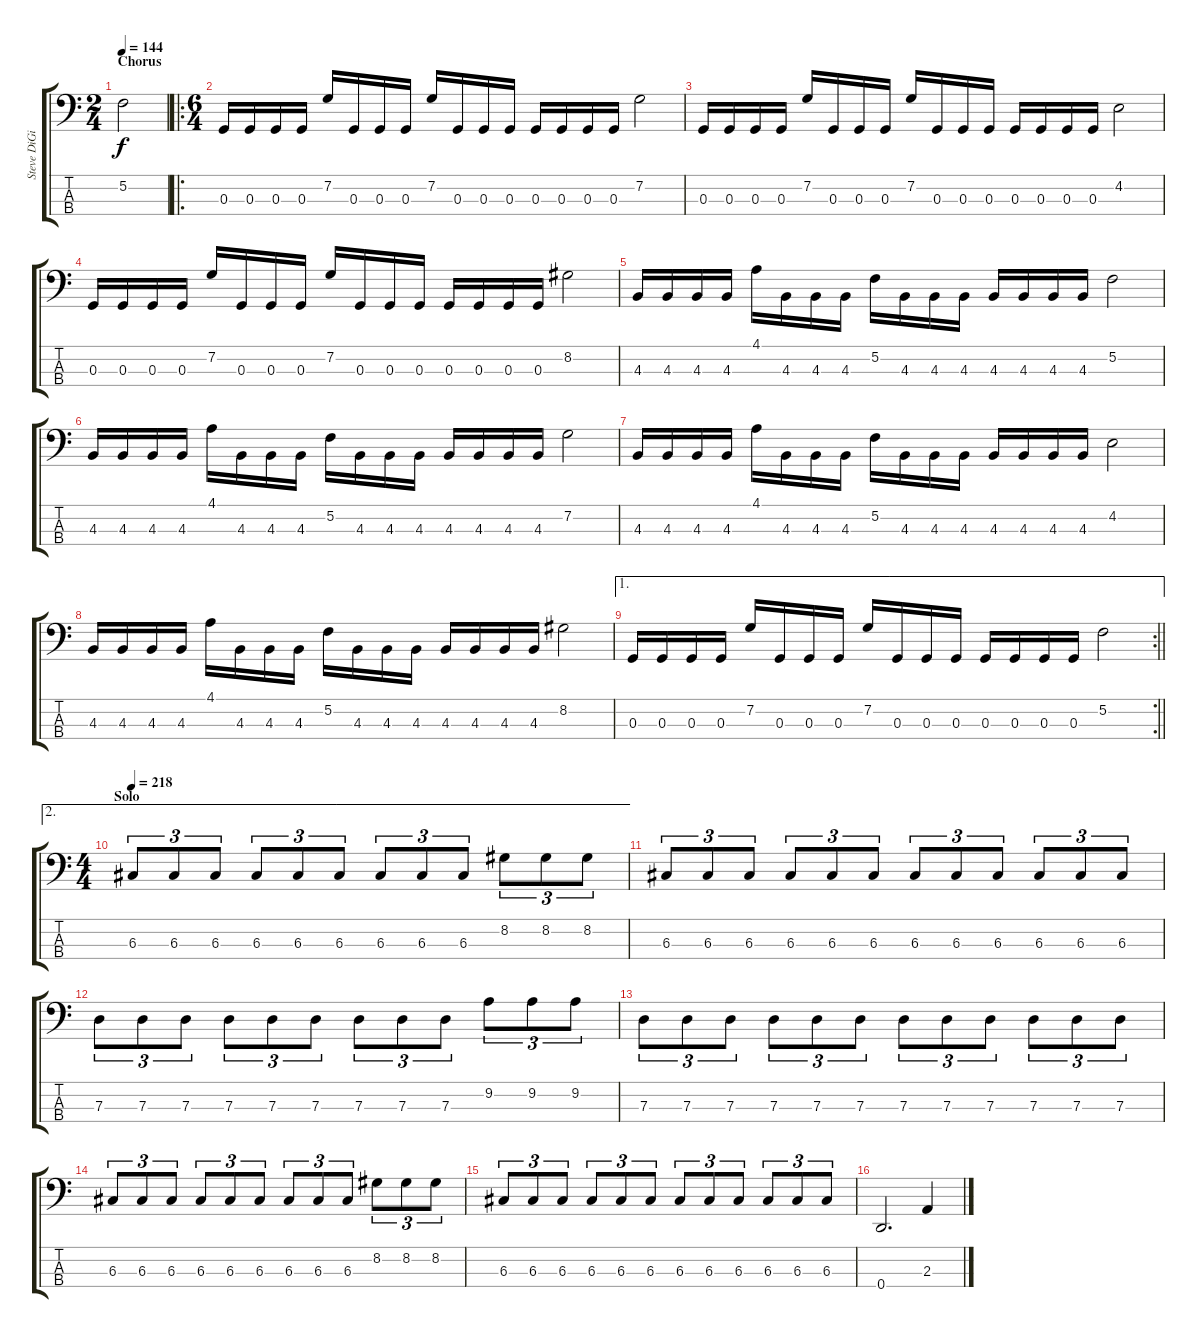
\track ("Steve DiGiorgio" "Steve DiGi") {instrument electricbassfinger}
\staff {score tabs}
\tuning (F2 C2 G1 D1) {hide}
\ts (2 4)
\section ("" "Chorus")
\tempo 144
\clef f4
\ks c
5.2.2{dy f} |
\ro
\ts (6 4)
0.3.16 0.3.16 0.3.16 0.3.16 7.2.16 0.3.16 0.3.16 0.3.16 7.2.16 0.3.16 0.3.16 0.3.16 0.3.16 0.3.16 0.3.16 0.3.16 7.2.2 |
0.3.16 0.3.16 0.3.16 0.3.16 7.2.16 0.3.16 0.3.16 0.3.16 7.2.16 0.3.16 0.3.16 0.3.16 0.3.16 0.3.16 0.3.16 0.3.16 4.2.2 |
0.3.16 0.3.16 0.3.16 0.3.16 7.2.16 0.3.16 0.3.16 0.3.16 7.2.16 0.3.16 0.3.16 0.3.16 0.3.16 0.3.16 0.3.16 0.3.16 8.2.2 |
4.3.16 4.3.16 4.3.16 4.3.16 4.1.16 4.3.16 4.3.16 4.3.16 5.2.16 4.3.16 4.3.16 4.3.16 4.3.16 4.3.16 4.3.16 4.3.16 5.2.2 |
4.3.16 4.3.16 4.3.16 4.3.16 4.1.16 4.3.16 4.3.16 4.3.16 5.2.16 4.3.16 4.3.16 4.3.16 4.3.16 4.3.16 4.3.16 4.3.16 7.2.2 |
4.3.16 4.3.16 4.3.16 4.3.16 4.1.16 4.3.16 4.3.16 4.3.16 5.2.16 4.3.16 4.3.16 4.3.16 4.3.16 4.3.16 4.3.16 4.3.16 4.2.2 |
4.3.16 4.3.16 4.3.16 4.3.16 4.1.16 4.3.16 4.3.16 4.3.16 5.2.16 4.3.16 4.3.16 4.3.16 4.3.16 4.3.16 4.3.16 4.3.16 8.2.2 |
\ae 1
\rc 2
\barLineRight lightlight
0.3.16 0.3.16 0.3.16 0.3.16 7.2.16 0.3.16 0.3.16 0.3.16 7.2.16 0.3.16 0.3.16 0.3.16 0.3.16 0.3.16 0.3.16 0.3.16 5.2.2 |
\ae 2
\ts (4 4)
\section ("" "Solo")
\tempo 218
6.3.8{tu (3 2)} 6.3.8{tu (3 2)} 6.3.8{tu (3 2)} 6.3.8{tu (3 2)} 6.3.8{tu (3 2)} 6.3.8{tu (3 2)} 6.3.8{tu (3 2)} 6.3.8{tu (3 2)} 6.3.8{tu (3 2)} 8.2.8{tu (3 2)} 8.2.8{tu (3 2)} 8.2.8{tu (3 2)} |
6.3.8{tu (3 2)} 6.3.8{tu (3 2)} 6.3.8{tu (3 2)} 6.3.8{tu (3 2)} 6.3.8{tu (3 2)} 6.3.8{tu (3 2)} 6.3.8{tu (3 2)} 6.3.8{tu (3 2)} 6.3.8{tu (3 2)} 6.3.8{tu (3 2)} 6.3.8{tu (3 2)} 6.3.8{tu (3 2)} |
7.3.8{tu (3 2)} 7.3.8{tu (3 2)} 7.3.8{tu (3 2)} 7.3.8{tu (3 2)} 7.3.8{tu (3 2)} 7.3.8{tu (3 2)} 7.3.8{tu (3 2)} 7.3.8{tu (3 2)} 7.3.8{tu (3 2)} 9.2.8{tu (3 2)} 9.2.8{tu (3 2)} 9.2.8{tu (3 2)} |
7.3.8{tu (3 2)} 7.3.8{tu (3 2)} 7.3.8{tu (3 2)} 7.3.8{tu (3 2)} 7.3.8{tu (3 2)} 7.3.8{tu (3 2)} 7.3.8{tu (3 2)} 7.3.8{tu (3 2)} 7.3.8{tu (3 2)} 7.3.8{tu (3 2)} 7.3.8{tu (3 2)} 7.3.8{tu (3 2)} |
6.3.8{tu (3 2)} 6.3.8{tu (3 2)} 6.3.8{tu (3 2)} 6.3.8{tu (3 2)} 6.3.8{tu (3 2)} 6.3.8{tu (3 2)} 6.3.8{tu (3 2)} 6.3.8{tu (3 2)} 6.3.8{tu (3 2)} 8.2.8{tu (3 2)} 8.2.8{tu (3 2)} 8.2.8{tu (3 2)} |
6.3.8{tu (3 2)} 6.3.8{tu (3 2)} 6.3.8{tu (3 2)} 6.3.8{tu (3 2)} 6.3.8{tu (3 2)} 6.3.8{tu (3 2)} 6.3.8{tu (3 2)} 6.3.8{tu (3 2)} 6.3.8{tu (3 2)} 6.3.8{tu (3 2)} 6.3.8{tu (3 2)} 6.3.8{tu (3 2)} |
0.4.2{d} 2.3.4
